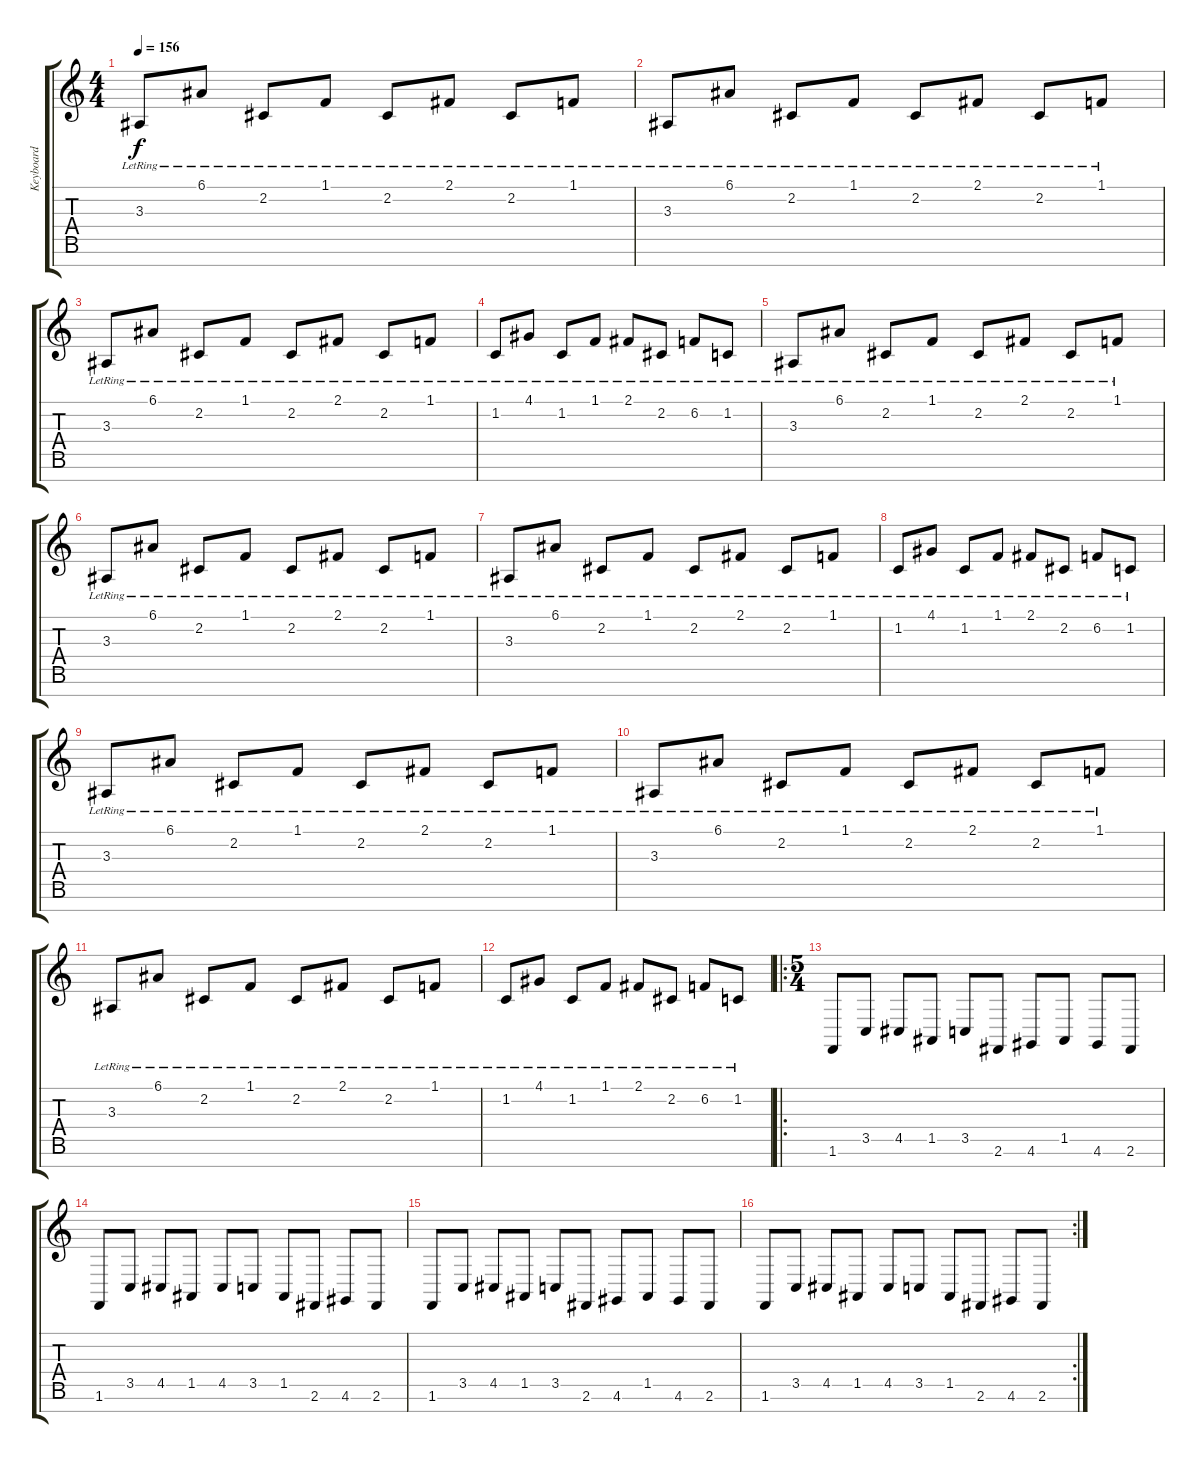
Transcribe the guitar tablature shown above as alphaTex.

\track ("Keyboard" "Keyboard") {instrument brightacousticpiano}
\staff {score tabs}
\tuning (E4 B3 G3 D3 A2 E2 B1) {hide}
\ts (4 4)
\tempo 156
\clef g2
\ks c
3.3{lr}.8{dy f} 6.1{lr}.8 2.2{lr}.8 1.1{lr}.8 2.2{lr}.8 2.1{lr}.8 2.2{lr}.8 1.1{lr}.8 |
3.3{lr}.8 6.1{lr}.8 2.2{lr}.8 1.1{lr}.8 2.2{lr}.8 2.1{lr}.8 2.2{lr}.8 1.1{lr}.8 |
3.3{lr}.8 6.1{lr}.8 2.2{lr}.8 1.1{lr}.8 2.2{lr}.8 2.1{lr}.8 2.2{lr}.8 1.1{lr}.8 |
1.2{lr}.8 4.1{lr}.8 1.2{lr}.8 1.1{lr}.8 2.1{lr}.8 2.2{lr}.8 6.2{lr}.8 1.2{lr}.8 |
3.3{lr}.8 6.1{lr}.8 2.2{lr}.8 1.1{lr}.8 2.2{lr}.8 2.1{lr}.8 2.2{lr}.8 1.1{lr}.8 |
3.3{lr}.8 6.1{lr}.8 2.2{lr}.8 1.1{lr}.8 2.2{lr}.8 2.1{lr}.8 2.2{lr}.8 1.1{lr}.8 |
3.3{lr}.8 6.1{lr}.8 2.2{lr}.8 1.1{lr}.8 2.2{lr}.8 2.1{lr}.8 2.2{lr}.8 1.1{lr}.8 |
1.2{lr}.8 4.1{lr}.8 1.2{lr}.8 1.1{lr}.8 2.1{lr}.8 2.2{lr}.8 6.2{lr}.8 1.2{lr}.8 |
3.3{lr}.8 6.1{lr}.8 2.2{lr}.8 1.1{lr}.8 2.2{lr}.8 2.1{lr}.8 2.2{lr}.8 1.1{lr}.8 |
3.3{lr}.8 6.1{lr}.8 2.2{lr}.8 1.1{lr}.8 2.2{lr}.8 2.1{lr}.8 2.2{lr}.8 1.1{lr}.8 |
3.3{lr}.8 6.1{lr}.8 2.2{lr}.8 1.1{lr}.8 2.2{lr}.8 2.1{lr}.8 2.2{lr}.8 1.1{lr}.8 |
1.2{lr}.8 4.1{lr}.8 1.2{lr}.8 1.1{lr}.8 2.1{lr}.8 2.2{lr}.8 6.2{lr}.8 1.2{lr}.8 |
\ro
\ts (5 4)
1.6.8{volume 13} 3.5.8 4.5.8 1.5.8 3.5.8 2.6.8 4.6.8 1.5.8 4.6.8 2.6.8 |
1.6.8 3.5.8 4.5.8 1.5.8 4.5.8 3.5.8 1.5.8 2.6.8 4.6.8 2.6.8 |
1.6.8 3.5.8 4.5.8 1.5.8 3.5.8 2.6.8 4.6.8 1.5.8 4.6.8 2.6.8 |
\rc 2
1.6.8 3.5.8 4.5.8 1.5.8 4.5.8 3.5.8 1.5.8 2.6.8 4.6.8 2.6.8
